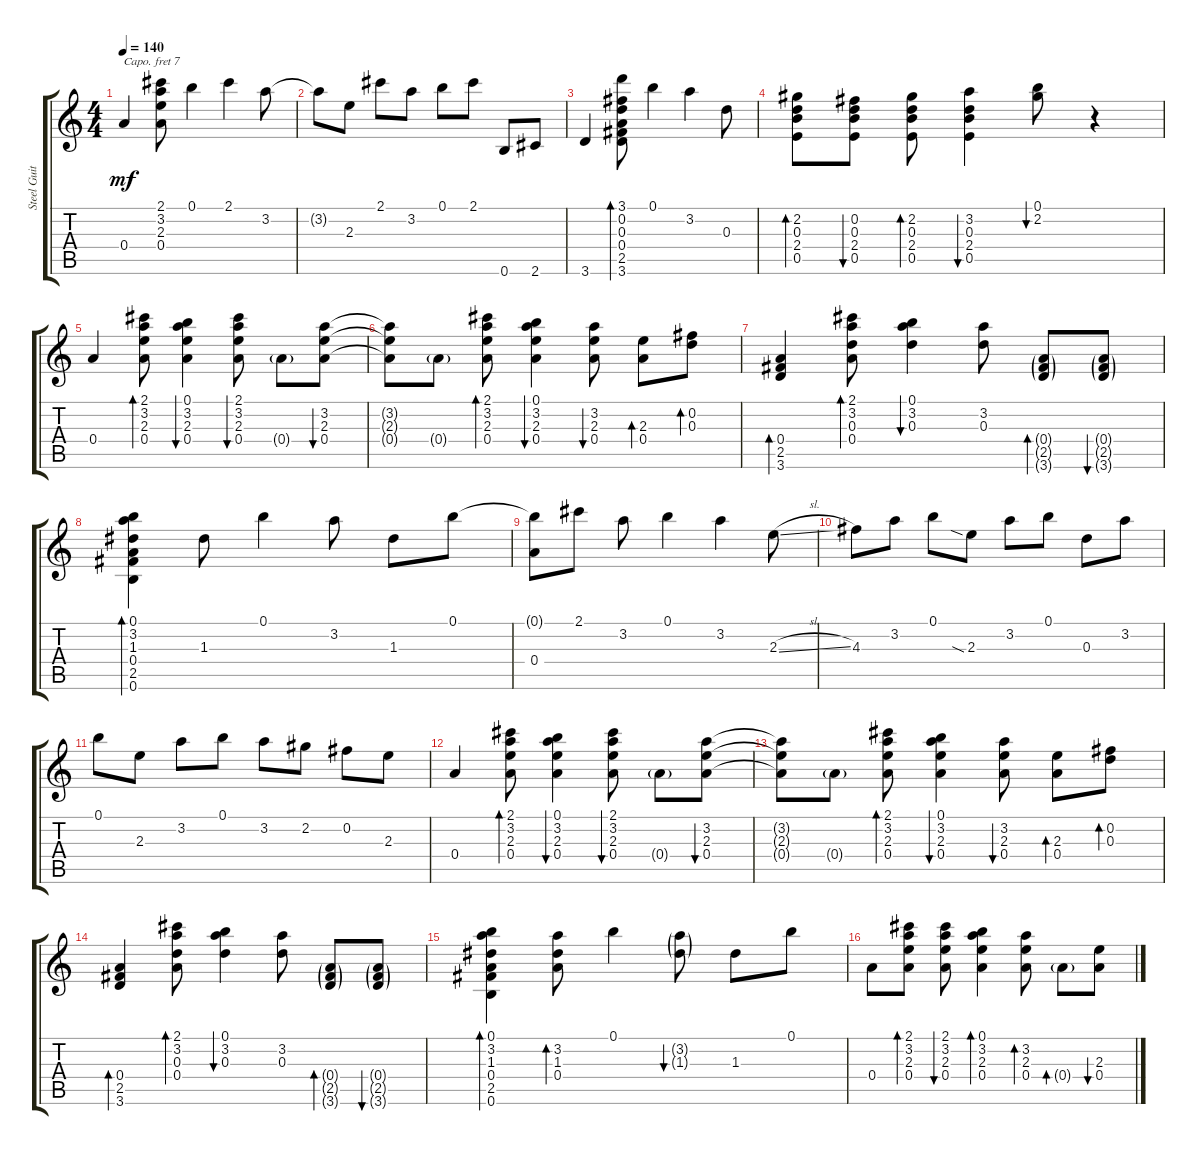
\track ("Steel Guitar" "Steel Guit") {instrument acousticguitarsteel}
\staff {score tabs}
\capo 7
\tuning (E4 B3 G3 D3 A2 E2) {hide}
\ts (4 4)
\tempo 140
\clef g2
\ks c
0.4.4{dy mf instrument acousticguitarsteel} (2.1 3.2 2.3 0.4).8 0.1.4 2.1.4 3.2.8 |
3.2{t}.8 2.3.8 2.1.8 3.2.8 0.1.8 2.1.8 0.6.8 2.6.8 |
3.6.4 (3.1 0.2 0.3 0.4 2.5 3.6).8{bd 30} 0.1.4 3.2.4 0.3.8 |
(2.2 0.3 2.4 0.5).8{bd 30} (0.2 0.3 2.4 0.5).8{bu 30} (2.2 0.3 2.4 0.5).8{bd 30} (3.2 0.3 2.4 0.5).4{bu 30} (0.1 2.2).8{bu 30} r.4 |
0.4.4 (2.1 3.2 2.3 0.4).8{bd 30} (0.1 3.2 2.3 0.4).4{bu 30} (2.1 3.2 2.3 0.4).8{bu 30} 0.4{g}.8 (3.2 2.3 0.4).8{bu 30} |
(3.2{t} 2.3{t} 0.4{t}).8 0.4{g}.8 (2.1 3.2 2.3 0.4).8{bd 30} (0.1 3.2 2.3 0.4).4{bu 30} (3.2 2.3 0.4).8{bu 30} (2.3 0.4).8{bd 30} (0.2 0.3).8{bd 30} |
(0.4 2.5 3.6).4{bd 30} (2.1 3.2 0.3 0.4).8{bd 30} (0.1 3.2 0.3).4{bu 30} (3.2 0.3).8 (0.4{g} 2.5{g} 3.6{g}).8{bd 30} (0.4{g} 2.5{g} 3.6{g}).8{bu 30} |
(0.1 3.2 1.3 0.4 2.5 0.6).4{bd 60} 1.3.8 0.1.4 3.2.8 1.3.8 0.1.8 |
(0.1{t} 0.4).8 2.1.8 3.2.8 0.1.4 3.2.4 2.3{sl}.8 |
4.3.8 3.2.8 0.1.8 2.3{sia}.8 3.2.8 0.1.8 0.3.8 3.2.8 |
0.1.8 2.3.8 3.2.8 0.1.8 3.2.8 2.2.8 0.2.8 2.3.8 |
0.4.4 (2.1 3.2 2.3 0.4).8{bd 30} (0.1 3.2 2.3 0.4).4{bu 30} (2.1 3.2 2.3 0.4).8{bu 30} 0.4{g}.8 (3.2 2.3 0.4).8{bu 30} |
(3.2{t} 2.3{t} 0.4{t}).8 0.4{g}.8 (2.1 3.2 2.3 0.4).8{bd 30} (0.1 3.2 2.3 0.4).4{bu 30} (3.2 2.3 0.4).8{bu 30} (2.3 0.4).8{bd 30} (0.2 0.3).8{bd 30} |
(0.4 2.5 3.6).4{bd 30} (2.1 3.2 0.3 0.4).8{bd 30} (0.1 3.2 0.3).4{bu 30} (3.2 0.3).8 (0.4{g} 2.5{g} 3.6{g}).8{bd 30} (0.4{g} 2.5{g} 3.6{g}).8{bu 30} |
(0.1 3.2 1.3 0.4 2.5 0.6).4{bd 60} (3.2 1.3 0.4).8{bd 30} 0.1.4 (3.2{g} 1.3{g}).8{bu 30} 1.3.8 0.1.8 |
0.4.8 (2.1 3.2 2.3 0.4).8{bd 30} (2.1 3.2 2.3 0.4).8{bu 30} (0.1 3.2 2.3 0.4).4{bd 30} (3.2 2.3 0.4).8{bd 30} 0.4{g}.8{bd 30} (2.3{sl} 0.4).8{bu 30}
